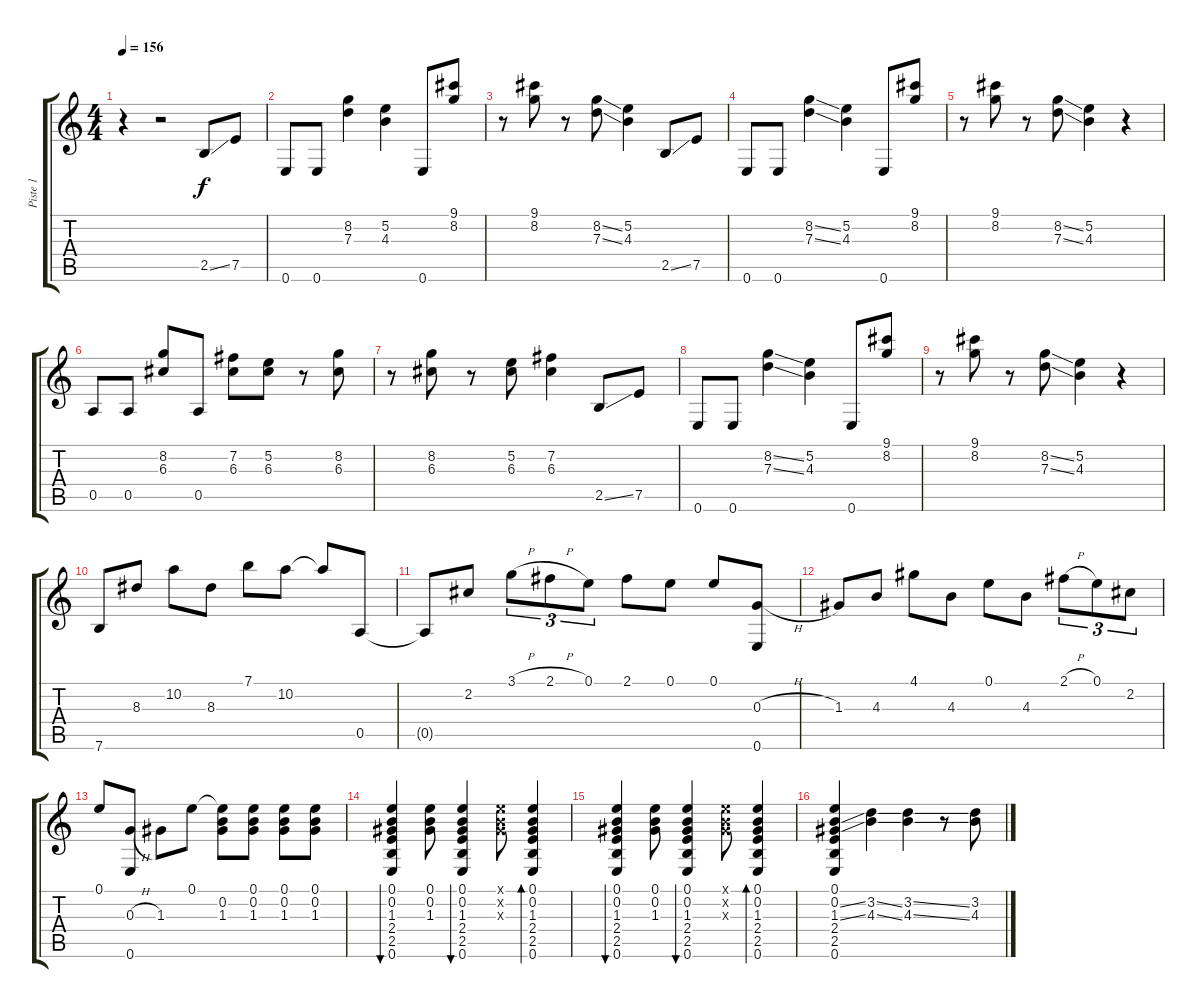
\track ("Piste 1" "Piste 1") {instrument acousticguitarnylon}
\staff {score tabs}
\tuning (E4 B3 G3 D3 A2 E2) {hide}
\ts (4 4)
\tempo 156
\clef g2
\ks c
r.4{dy f instrument acousticguitarnylon} r.2 2.5{ss}.8 7.5.8 |
0.6.8 0.6.8 (8.2 7.3).4 (5.2 4.3).4 0.6.8 (9.1 8.2).8 |
r.8 (9.1 8.2).8 r.8 (8.2{ss} 7.3{ss}).8 (5.2 4.3).4 2.5{ss}.8 7.5.8 |
0.6.8 0.6.8 (8.2{ss} 7.3{ss}).4 (5.2 4.3).4 0.6.8 (9.1 8.2).8 |
r.8 (9.1 8.2).8 r.8 (8.2{ss} 7.3{ss}).8 (5.2 4.3).4 r.4 |
0.5.8 0.5.8 (8.2 6.3).8 0.5.8 (7.2 6.3).8 (5.2 6.3).8 r.8 (8.2 6.3).8 |
r.8 (8.2 6.3).8 r.8 (5.2 6.3).8 (7.2 6.3).4 2.5{ss}.8 7.5.8 |
0.6.8 0.6.8 (8.2{ss} 7.3{ss}).4 (5.2 4.3).4 0.6.8 (9.1 8.2).8 |
r.8 (9.1 8.2).8 r.8 (8.2{ss} 7.3{ss}).8 (5.2 4.3).4 r.4 |
7.6.8 8.3.8 10.2.8 8.3.8 7.1.8 10.2.8 10.2{t}.8 0.5.8 |
0.5{t}.8 2.2.8 3.1{h}.8{tu (3 2)} 2.1{h}.8{tu (3 2)} 0.1.8{tu (3 2)} 2.1.8 0.1.8 0.1.8 (0.3{h} 0.6).8 |
1.3.8 4.3.8 4.1.8 4.3.8 0.1.8 4.3.8 2.1{h}.8{tu (3 2)} 0.1.8{tu (3 2)} 2.2.8{tu (3 2)} |
0.1.8 (0.3{h} 0.6).8 1.3.8 0.1.8 (0.1{t} 0.2 1.3).8 (0.1 0.2 1.3).8 (0.1 0.2 1.3).8 (0.1 0.2 1.3).8 |
(0.1 0.2 1.3 2.4 2.5 0.6).4{bu 60} (0.1 0.2 1.3).8 (0.1 0.2 1.3 2.4 2.5 0.6).4{bu 60} (0.1{x} 0.2{x} 1.3{x}).8 (0.1 0.2 1.3 2.4 2.5 0.6).4{bd 60} |
(0.1 0.2 1.3 2.4 2.5 0.6).4{bu 60} (0.1 0.2 1.3).8 (0.1 0.2 1.3 2.4 2.5 0.6).4{bu 60} (0.1{x} 0.2{x} 1.3{x}).8 (0.1 0.2 1.3 2.4 2.5 0.6).4{bd 60} |
(0.1 0.2{ss} 1.3{ss} 2.4 2.5 0.6).4 (3.2{ss} 4.3{ss}).4 (3.2{ss} 4.3{ss}).4 r.8 (3.2 4.3).8
